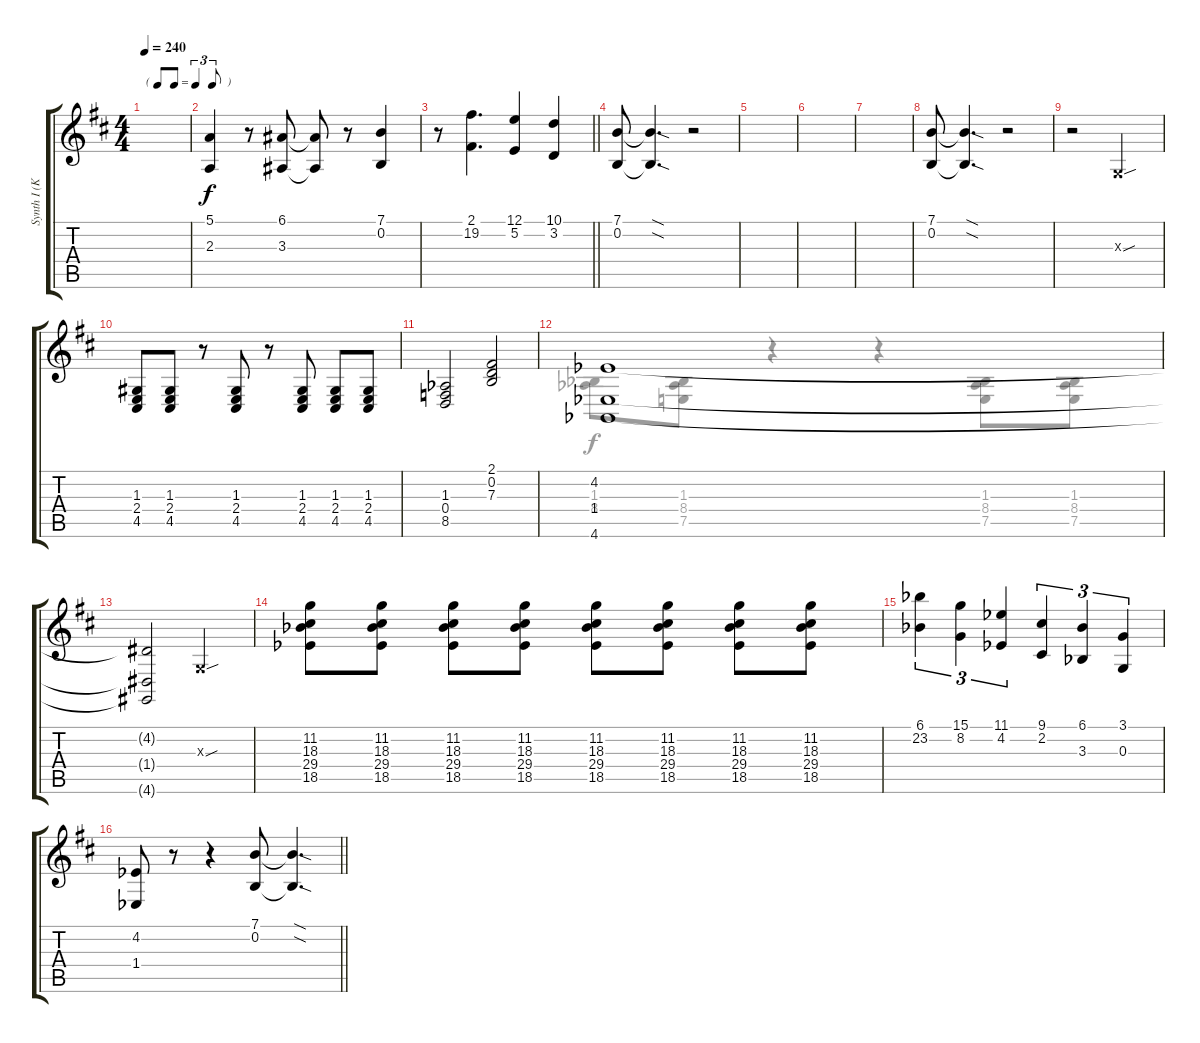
\track ("Synth I (Kotobuki Tsumugi)" "Synth I (K") {instrument drawbarorgan}
\staff {score tabs}
\tuning (E4 B3 G3 D3 A2 E2) {hide}
\voice
\ts (4 4)
\tf triplet8th
\tempo 240
\clef g2
\ks d
|
(5.1 2.3).4 r.8 (6.1 3.3).8 (6.1{t} 3.3{t}).8 r.8 (7.1 0.2).4 |
\barLineRight lightlight
r.8 (2.1 19.2).4{d} (12.1 5.2).4 (10.1 3.2).4 |
(7.1 0.2).8 (7.1{sod t} 0.2{sod t}).4{d} r.2 |
|
|
|
(7.1 0.2).8 (7.1{sod t} 0.2{sod t}).4{d} r.2 |
r.2 0.3{sou x}.2 |
(1.3 2.4 4.5).8 (1.3 2.4 4.5).8 r.8 (1.3 2.4 4.5).8 r.8 (1.3 2.4 4.5).8 (1.3 2.4 4.5).8 (1.3 2.4 4.5).8 |
(1.3{acc b} 0.4 8.5).2 (2.1 0.2 7.3).2 |
(4.2{acc b} 1.4{acc b} 4.6{acc b}).1 |
(4.2{t} 1.4{t} 4.6{t}).2 0.3{sou x}.2 |
(11.2{acc b} 18.3 29.4 18.5{acc b}).8{volume 8} (11.2{acc b} 18.3 29.4 18.5{acc b}).8 (11.2{acc b} 18.3 29.4 18.5{acc b}).8 (11.2{acc b} 18.3 29.4 18.5{acc b}).8 (11.2{acc b} 18.3 29.4 18.5{acc b}).8 (11.2{acc b} 18.3 29.4 18.5{acc b}).8 (11.2{acc b} 18.3 29.4 18.5{acc b}).8 (11.2{acc b} 18.3 29.4 18.5{acc b}).8 |
(6.1{acc b} 23.2{acc b}).4{tu (3 2)} (15.1 8.2).4{tu (3 2)} (11.1{acc b} 4.2{acc b}).4{tu (3 2)} (9.1 2.2).4{tu (3 2)} (6.1{acc b} 3.3{acc b}).4{tu (3 2)} (3.1 0.3).4{tu (3 2)} |
\barLineRight lightlight
(4.2{acc b} 1.4{acc b}).8 r.8 r.4 (7.1 0.2).8 (7.1{sod t} 0.2{sod t}).4{d}
\voice
\clef g2
\ottava regular
\simile none
\ks d
|
|
\barLineRight lightlight
|
|
|
|
|
|
|
|
|
(1.3{acc b} 8.4{acc b}).8 (1.3{acc b} 8.4{acc b} 7.5).8 r.4 r.4 (1.3{acc b} 8.4{acc b} 7.5).8 (1.3{acc b} 8.4{acc b} 7.5).8 |
|
|
|
\barLineRight lightlight
